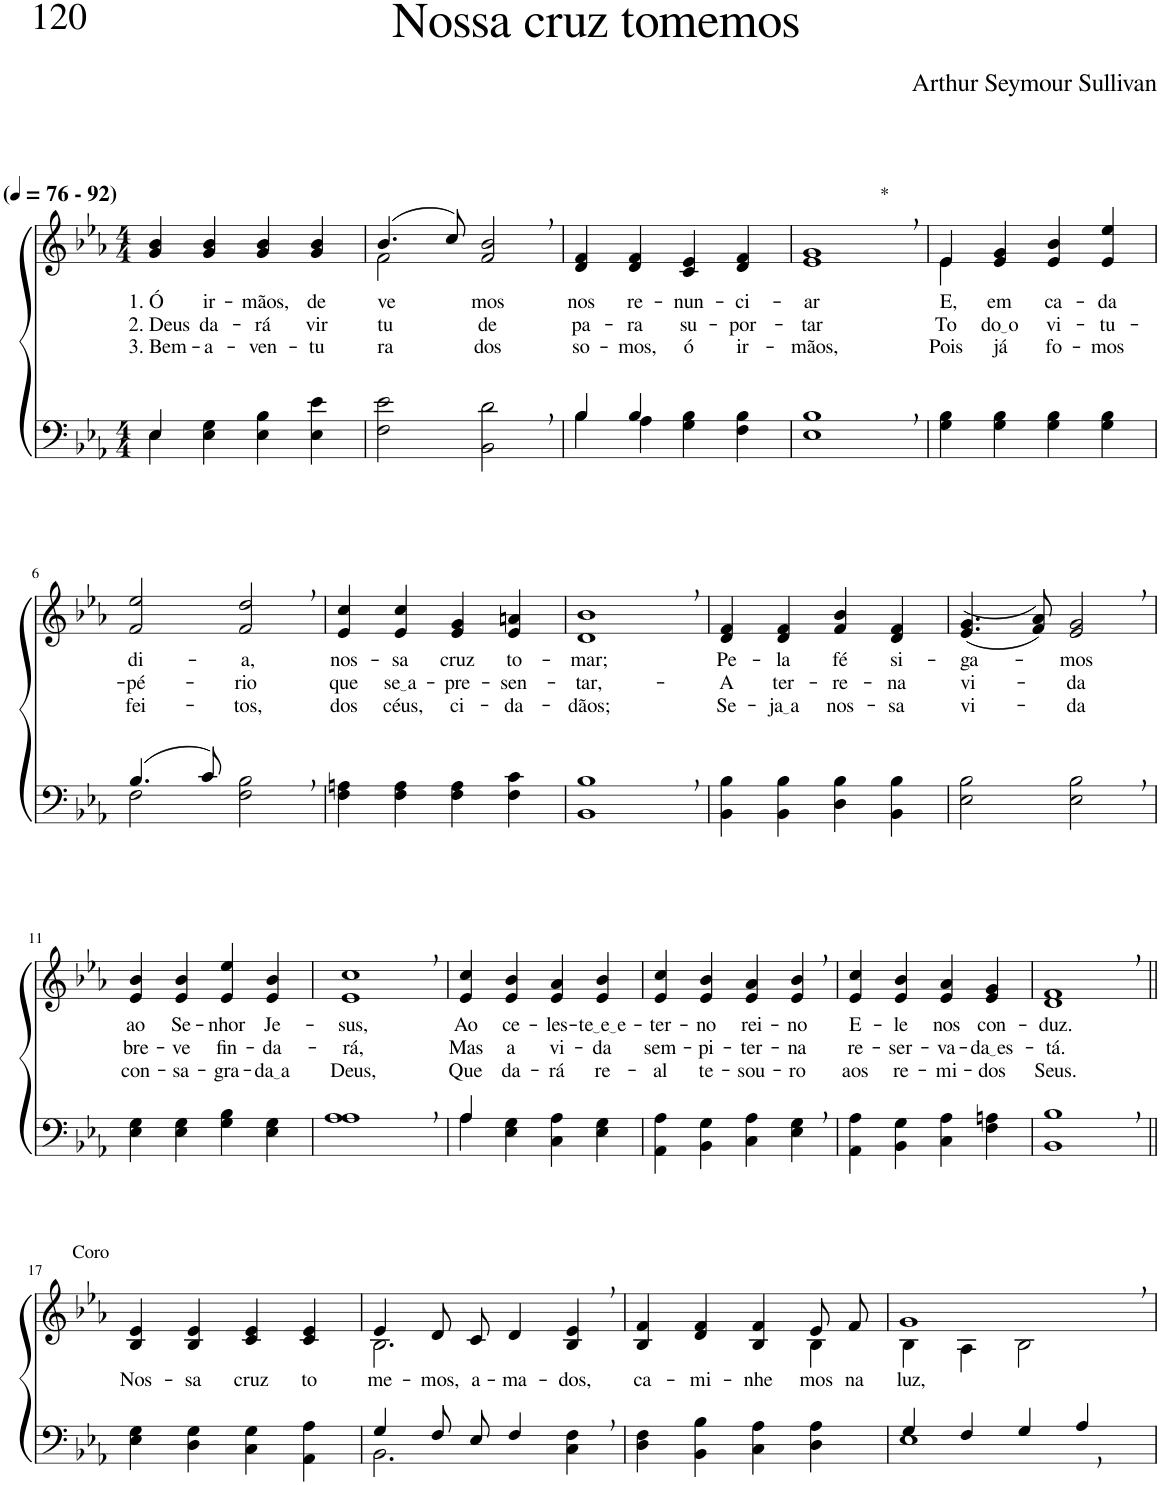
**kern	**kern	**text	**text	**text
*part2	*part1	*part1	*part1	*part1
*staff2	*staff1	*staff1	*staff1	*staff1
*I"Parte III e IV	*I"Parte I e II	*	*	*
*clefF4	*clefG2	*	*	*
*k[b-e-a-]	*k[b-e-a-]	*	*	*
*M4/4	*M4/4	*	*	*
*MM76	*MM76	*	*	*
=1	=1	=1	=1	=1
*^	*	*	*	*
!	!	!LO:TX:a:B:t=(	!	!	!
!	!	!LO:TX:a:B:t=- 92)	!	!	!
!	!	!	!LO:LY:b	!LO:LY:b	!LO:LY:b
4E-\	4E-/	4g/ 4b-/	1. Ó	2. Deus	3. Bem-
!	!	!	!LO:LY:b	!LO:LY:b	!LO:LY:b
4E-\ 4G\	2.ryy	4g/ 4b-/	ir-	da-	-a-
!	!	!	!LO:LY:b	!LO:LY:b	!LO:LY:b
4E-\ 4B-\	.	4g/ 4b-/	-mãos,	-rá	-ven-
!	!	!	!LO:LY:b	!LO:LY:b	!LO:LY:b
4E-\ 4e-\	.	4g/ 4b-/	de-	vir-	-tu-
*v	*v	*	*	*	*
=2	=2	=2	=2	=2
*	*^	*	*	*
!	!	!	!LO:LY:b	!LO:LY:b	!LO:LY:b
2F\ 2e-\	(4.b-/	2f\	-ve-	-tu-	-ra-
.	8cc/)	.	.	.	.
!	!	!	!LO:LY:b	!LO:LY:b	!LO:LY:b
2BB-\, 2d\,	2f/, 2b-/,	2ryy	-mos	-de	-dos
=3	=3	=3	=3	=3	=3
*^	*	*	*	*	*
!	!	!	!	!LO:LY:b	!LO:LY:b	!LO:LY:b
*	*	*v	*v	*	*	*
4B-/	4B-\	4d/ 4f/	nos	pa-	so-
!	!	!	!LO:LY:b	!LO:LY:b	!LO:LY:b
4B-/	4A-\	4d/ 4f/	re-	-ra	-mos,
!	!	!	!LO:LY:b	!LO:LY:b	!LO:LY:b
2ryy	4G\ 4B-\	4c/ 4e-/	-nun-	su-	ó
!	!	!	!LO:LY:b	!LO:LY:b	!LO:LY:b
.	4F\ 4B-\	4d/ 4f/	-ci-	-por-	ir-
=4	=4	=4	=4	=4	=4
!	!	!LO:TX:a:t=*	!	!	!
!	!	!	!LO:LY:b	!LO:LY:b	!LO:LY:b
*v	*v	*	*	*	*
1E-, 1B-,	1e-, 1g,	-ar	-tar	-mãos,
=5	=5	=5	=5	=5
*	*^	*	*	*
!	!	!	!LO:LY:b	!LO:LY:b	!LO:LY:b
4G\ 4B-\	4e-/	4e-\	E,	To-	Pois
!	!	!	!LO:LY:b	!LO:LY:b	!LO:LY:b
4G\ 4B-\	4e-/ 4g/	2.ryy	em	do o	já
!	!	!	!LO:LY:b	!LO:LY:b	!LO:LY:b
4G\ 4B-\	4e-/ 4b-/	.	ca-	vi-	fo-
!	!	!	!LO:LY:b	!LO:LY:b	!LO:LY:b
4G\ 4B-\	4e-/ 4ee-/	.	-da	-tu-	-mos
*	*v	*v	*	*	*
!!LO:LB:g=z
=6	=6	=6	=6	=6
*^	*	*	*	*
!	!	!	!LO:LY:b	!LO:LY:b	!LO:LY:b
(4.B-/	2F\	2f/ 2ee-/	di-	-pé-	fei-
8c/)	.	.	.	.	.
!	!	!	!LO:LY:b	!LO:LY:b	!LO:LY:b
2ryy	2F\ 2B-\	2f/, 2dd/,	-a,	-rio	-tos,
=7	=7	=7	=7	=7	=7
!	!	!	!LO:LY:b	!LO:LY:b	!LO:LY:b
*v	*v	*	*	*	*
4F\ 4An\	4e-/ 4cc/	nos-	que	dos
!	!	!LO:LY:b	!LO:LY:b	!LO:LY:b
4F\ 4A\	4e-/ 4cc/	-sa	se a	céus,
!	!	!LO:LY:b	!LO:LY:b	!LO:LY:b
4F\ 4A\	4e-/ 4g/	cruz	-pre-	ci-
!	!	!LO:LY:b	!LO:LY:b	!LO:LY:b
4F\ 4c\	4e-/ 4an/	to-	-sen-	-da-
=8	=8	=8	=8	=8
!	!	!LO:LY:b	!LO:LY:b	!LO:LY:b
1BB-, 1B-,	1d, 1b-,	-mar;	-tar,-	-dãos;
=9	=9	=9	=9	=9
!	!	!LO:LY:b	!LO:LY:b	!LO:LY:b
4BB-\ 4B-\	4d/ 4f/	Pe-	-A	Se-
!	!	!LO:LY:b	!LO:LY:b	!LO:LY:b
4BB-\ 4B-\	4d/ 4f/	-la	ter-	ja a
!	!	!LO:LY:b	!LO:LY:b	!LO:LY:b
4D\ 4B-\	4f/ 4b-/	fé	-re-	-nos-
!	!	!LO:LY:b	!LO:LY:b	!LO:LY:b
4BB-\ 4B-\	4d/ 4f/	si-	-na	-sa
=10	=10	=10	=10	=10
!	!	!LO:LY:b	!LO:LY:b	!LO:LY:b
2E-\ 2B-\	((4.e-/ 4.g/	-ga-	vi-	vi-
.	8f/ 8a-/))	.	.	.
!	!	!LO:LY:b	!LO:LY:b	!LO:LY:b
2E-\, 2B-\,	2e-/, 2g/,	-mos	-da	-da
!!LO:LB:g=z
=11	=11	=11	=11	=11
!	!	!LO:LY:b	!LO:LY:b	!LO:LY:b
4E-\ 4G\	4e-/ 4b-/	ao	bre-	con-
!	!	!LO:LY:b	!LO:LY:b	!LO:LY:b
4E-\ 4G\	4e-/ 4b-/	Se-	-ve	-sa-
!	!	!LO:LY:b	!LO:LY:b	!LO:LY:b
4G\ 4B-\	4e-/ 4ee-/	-nhor	fin-	-gra-
!	!	!LO:LY:b	!LO:LY:b	!LO:LY:b
4E-\ 4G\	4e-/ 4b-/	Je-	-da-	da a
=12	=12	=12	=12	=12
!	!	!LO:LY:b	!LO:LY:b	!LO:LY:b
1A-, 1A-,	1e-, 1cc,	-sus,	-rá,	Deus,
=13	=13	=13	=13	=13
*^	*	*	*	*
!	!	!	!LO:LY:b	!LO:LY:b	!LO:LY:b
4A-/	4A-\	4e-/ 4cc/	Ao	Mas	Que
!	!	!	!LO:LY:b	!LO:LY:b	!LO:LY:b
2.ryy	4E-\ 4G\	4e-/ 4b-/	ce-	a	da-
!	!	!	!LO:LY:b	!LO:LY:b	!LO:LY:b
.	4C\ 4A-\	4e-/ 4a-/	-les-	vi-	-rá
!	!	!	!LO:LY:b	!LO:LY:b	!LO:LY:b
.	4E-\ 4G\	4e-/ 4b-/	te e e	-da	re-
=14	=14	=14	=14	=14	=14
!	!	!	!LO:LY:b	!LO:LY:b	!LO:LY:b
*v	*v	*	*	*	*
4AA-\ 4A-\	4e-/ 4cc/	-ter-	sem-	-al
!	!	!LO:LY:b	!LO:LY:b	!LO:LY:b
4BB-\ 4G\	4e-/ 4b-/	-no	-pi-	te-
!	!	!LO:LY:b	!LO:LY:b	!LO:LY:b
4C\ 4A-\	4e-/ 4a-/	rei-	-ter-	-sou-
!	!	!LO:LY:b	!LO:LY:b	!LO:LY:b
4E-\, 4G\,	4e-/, 4b-/,	-no	-na	-ro
=15	=15	=15	=15	=15
!	!	!LO:LY:b	!LO:LY:b	!LO:LY:b
4AA-\ 4A-\	4e-/ 4cc/	E-	re-	aos
!	!	!LO:LY:b	!LO:LY:b	!LO:LY:b
4BB-\ 4G\	4e-/ 4b-/	-le	-ser-	re-
!	!	!LO:LY:b	!LO:LY:b	!LO:LY:b
4C\ 4A-\	4e-/ 4a-/	nos	-va-	-mi-
!	!	!LO:LY:b	!LO:LY:b	!LO:LY:b
4F\ 4An\	4e-/ 4g/	con-	da es	-dos
=16	=16	=16	=16	=16
!	!	!LO:LY:b	!LO:LY:b	!LO:LY:b
1BB-, 1B-,	1d, 1f,	-duz.	-tá.	Seus.
!!LO:LB:g=z
=17||	=17||	=17||	=17||	=17||
!	!LO:TX:a:t=Coro	!	!	!
!	!	!LO:LY:b	!	!
4E-\ 4G\	4B-/ 4e-/	Nos-	.	.
!	!	!LO:LY:b	!	!
4D\ 4G\	4B-/ 4e-/	-sa	.	.
!	!	!LO:LY:b	!	!
4C\ 4G\	4c/ 4e-/	cruz	.	.
!	!	!LO:LY:b	!	!
4AA-\ 4A-\	4c/ 4e-/	to-	.	.
=18	=18	=18	=18	=18
*^	*^	*	*	*
!	!	!	!	!LO:LY:b	!	!
4G/	2.BB-\	4e-/	2.B-\	-me-	.	.
!	!	!	!	!LO:LY:b	!	!
8F/L	.	8d/L	.	-mos,	.	.
!	!	!	!	!LO:LY:b	!	!
8E-/J	.	8c/J	.	a-	.	.
!	!	!	!	!LO:LY:b	!	!
4F/	.	4d/	.	-ma-	.	.
!	!	!	!	!LO:LY:b	!	!
4ryy	4C\ 4F\	4B-/, 4e-/,	4ryy	-dos,	.	.
=19	=19	=19	=19	=19	=19	=19
!	!	!	!	!LO:LY:b	!	!
*v	*v	*	*	*	*	*
4D\ 4F\	4B-/ 4f/	2.ryy	ca-	.	.
!	!	!	!LO:LY:b	!	!
4BB-\ 4B-\	4d/ 4f/	.	-mi-	.	.
!	!	!	!LO:LY:b	!	!
4C\ 4A-\	4B-/ 4f/	.	-nhe-	.	.
!	!	!	!LO:LY:b	!	!
4D\ 4A-\	8e-/L	4B-\	-mos	.	.
!	!	!	!LO:LY:b	!	!
.	8f/J	.	na	.	.
=20	=20	=20	=20	=20	=20
*^	*	*	*	*	*
!	!	!	!	!LO:LY:b	!	!
4G/	1E-	1g,	4B-\	luz,	.	.
4F/	.	.	4A-\	.	.	.
4G/	.	.	2B-\	.	.	.
4A-,/	.	.	.	.	.	.
*v	*v	*	*	*	*	*
*	*v	*v	*	*	*
=	=	=	=	=
*-	*-	*-	*-	*-
